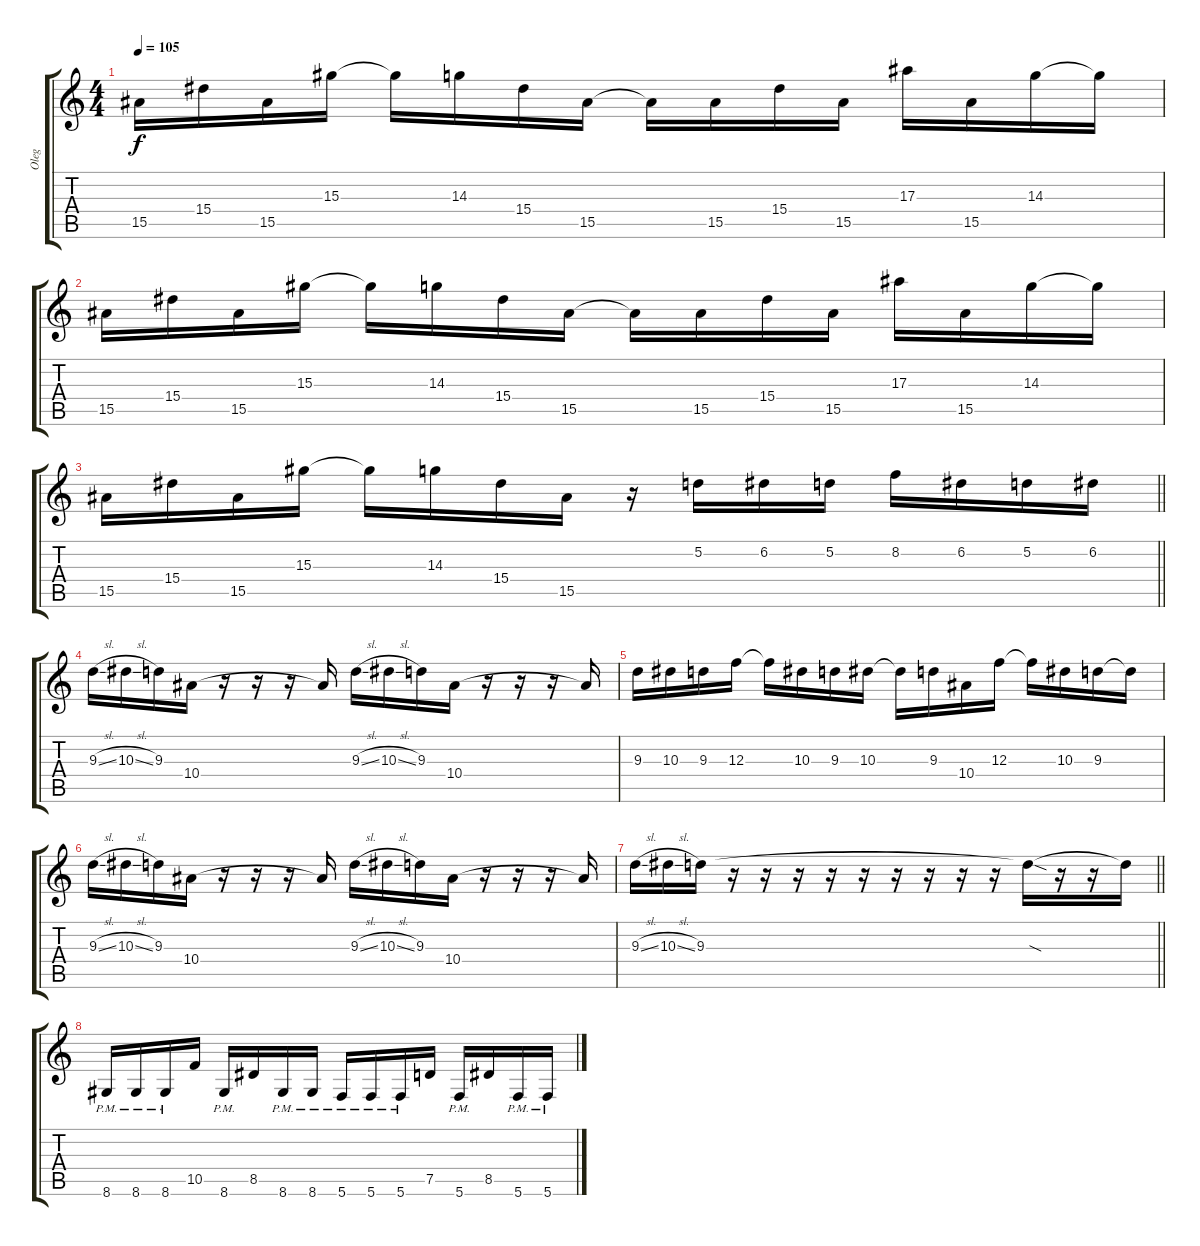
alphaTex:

\track ("Oleg" "Oleg") {instrument distortionguitar}
\staff {score tabs}
\tuning (D4 A3 F3 C3 G2 C2) {hide}
\ts (4 4)
\tempo 105
\clef g2
\ks c
15.5.16{dy f} 15.4.16 15.5.16 15.3.16 15.3{t}.16 14.3.16 15.4.16 15.5.16 15.5{t}.16 15.5.16 15.4.16 15.5.16 17.3.16 15.5.16 14.3.16 14.3{t}.16 |
15.5.16 15.4.16 15.5.16 15.3.16 15.3{t}.16 14.3.16 15.4.16 15.5.16 15.5{t}.16 15.5.16 15.4.16 15.5.16 17.3.16 15.5.16 14.3.16 14.3{t}.16 |
\barLineRight lightlight
15.5.16 15.4.16 15.5.16 15.3.16 15.3{t}.16 14.3.16 15.4.16 15.5.16 r.16 5.2.16 6.2.16 5.2.16 8.2.16 6.2.16 5.2.16 6.2.16 |
\section ("" "")
9.3{sl}.16 10.3{sl}.16 9.3.16 10.4.16 r.16 r.16 r.16 10.4{t}.16 9.3{sl}.16 10.3{sl}.16 9.3.16 10.4.16 r.16 r.16 r.16 10.4{t}.16 |
9.3.16 10.3.16 9.3.16 12.3.16 12.3{t}.16 10.3.16 9.3.16 10.3.16 10.3{t}.16 9.3.16 10.4.16 12.3.16 12.3{t}.16 10.3.16 9.3.16 9.3{t}.16 |
9.3{sl}.16 10.3{sl}.16 9.3.16 10.4.16 r.16 r.16 r.16 10.4{t}.16 9.3{sl}.16 10.3{sl}.16 9.3.16 10.4.16 r.16 r.16 r.16 10.4{t}.16 |
\barLineRight lightlight
9.3{sl}.16 10.3{sl}.16 9.3.16 r.16 r.16 r.16 r.16 r.16 r.16 r.16 r.16 r.16 9.3{sod t}.16 r.16 r.16 9.3{t}.16 |
\section ("" "")
8.6{pm}.16{volume 12 balance 8} 8.6{pm}.16 8.6{pm}.16 10.5.16 8.6{pm}.16 8.5.16 8.6{pm}.16 8.6{pm}.16 5.6{pm}.16 5.6{pm}.16 5.6{pm}.16 7.5.16 5.6{pm}.16 8.5.16 5.6{pm}.16 5.6{pm}.16
